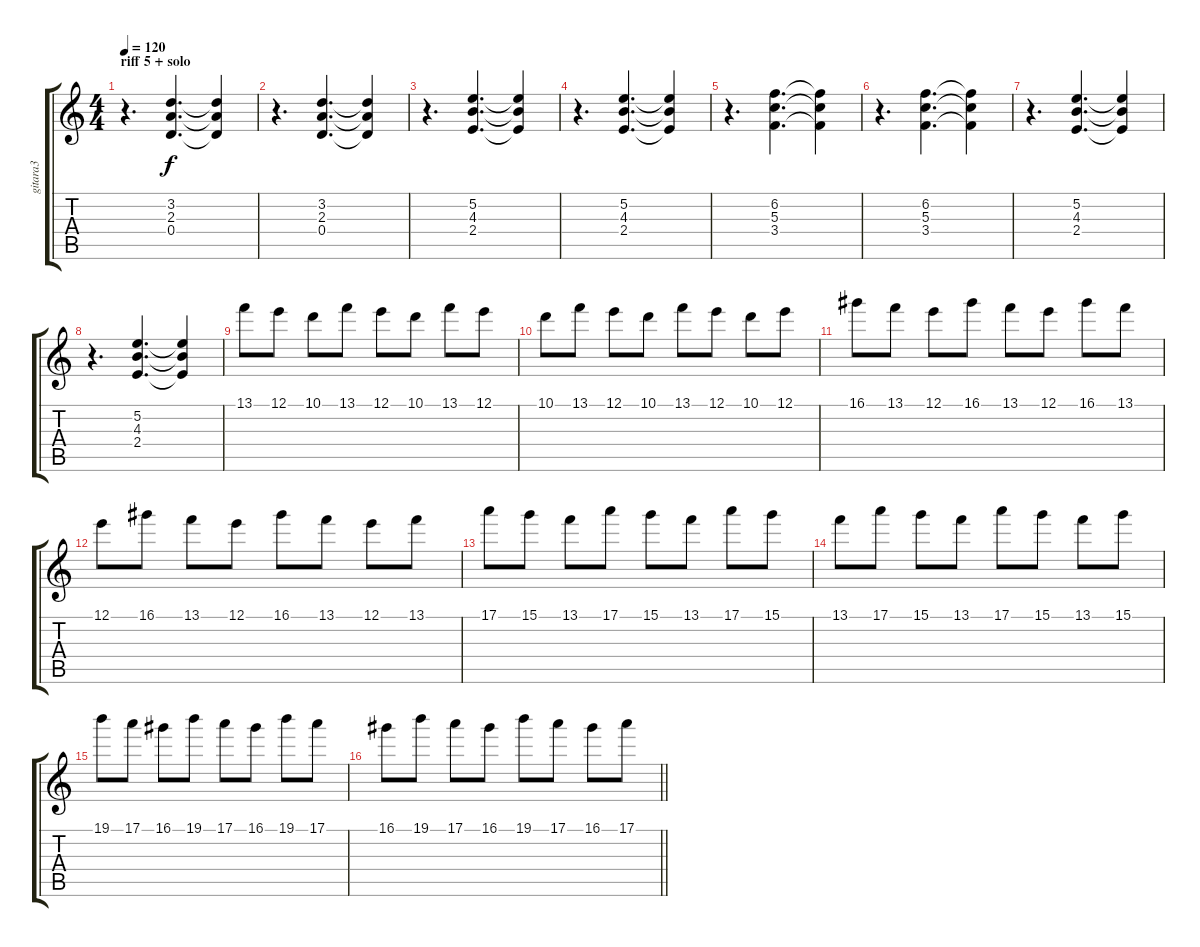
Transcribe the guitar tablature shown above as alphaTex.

\track ("gitara3" "gitara3") {instrument distortionguitar}
\staff {score tabs}
\tuning (E4 B3 G3 D3 A2 E2) {hide}
\ts (4 4)
\section ("" "riff 5 + solo")
\tempo 120
\clef g2
\ks c
r.4{d dy f instrument electricguitarclean} (3.2 2.3 0.4).4{d} (3.2{t} 2.3{t} 0.4{t}).4 |
r.4{d} (3.2 2.3 0.4).4{d} (3.2{t} 2.3{t} 0.4{t}).4 |
r.4{d} (5.2 4.3 2.4).4{d} (5.2{t} 4.3{t} 2.4{t}).4 |
r.4{d} (5.2 4.3 2.4).4{d} (5.2{t} 4.3{t} 2.4{t}).4 |
r.4{d} (6.2 5.3 3.4).4{d} (6.2{t} 5.3{t} 3.4{t}).4 |
r.4{d} (6.2 5.3 3.4).4{d} (6.2{t} 5.3{t} 3.4{t}).4 |
r.4{d} (5.2 4.3 2.4).4{d} (5.2{t} 4.3{t} 2.4{t}).4 |
r.4{d} (5.2 4.3 2.4).4{d} (5.2{t} 4.3{t} 2.4{t}).4 |
13.1.8{instrument distortionguitar} 12.1.8 10.1.8 13.1.8 12.1.8 10.1.8 13.1.8 12.1.8 |
10.1.8 13.1.8 12.1.8 10.1.8 13.1.8 12.1.8 10.1.8 12.1.8 |
16.1.8 13.1.8 12.1.8 16.1.8 13.1.8 12.1.8 16.1.8 13.1.8 |
12.1.8 16.1.8 13.1.8 12.1.8 16.1.8 13.1.8 12.1.8 13.1.8 |
17.1.8 15.1.8 13.1.8 17.1.8 15.1.8 13.1.8 17.1.8 15.1.8 |
13.1.8 17.1.8 15.1.8 13.1.8 17.1.8 15.1.8 13.1.8 15.1.8 |
19.1.8 17.1.8 16.1.8 19.1.8 17.1.8 16.1.8 19.1.8 17.1.8 |
\barLineRight lightlight
16.1.8 19.1.8 17.1.8 16.1.8 19.1.8 17.1.8 16.1.8 17.1.8
